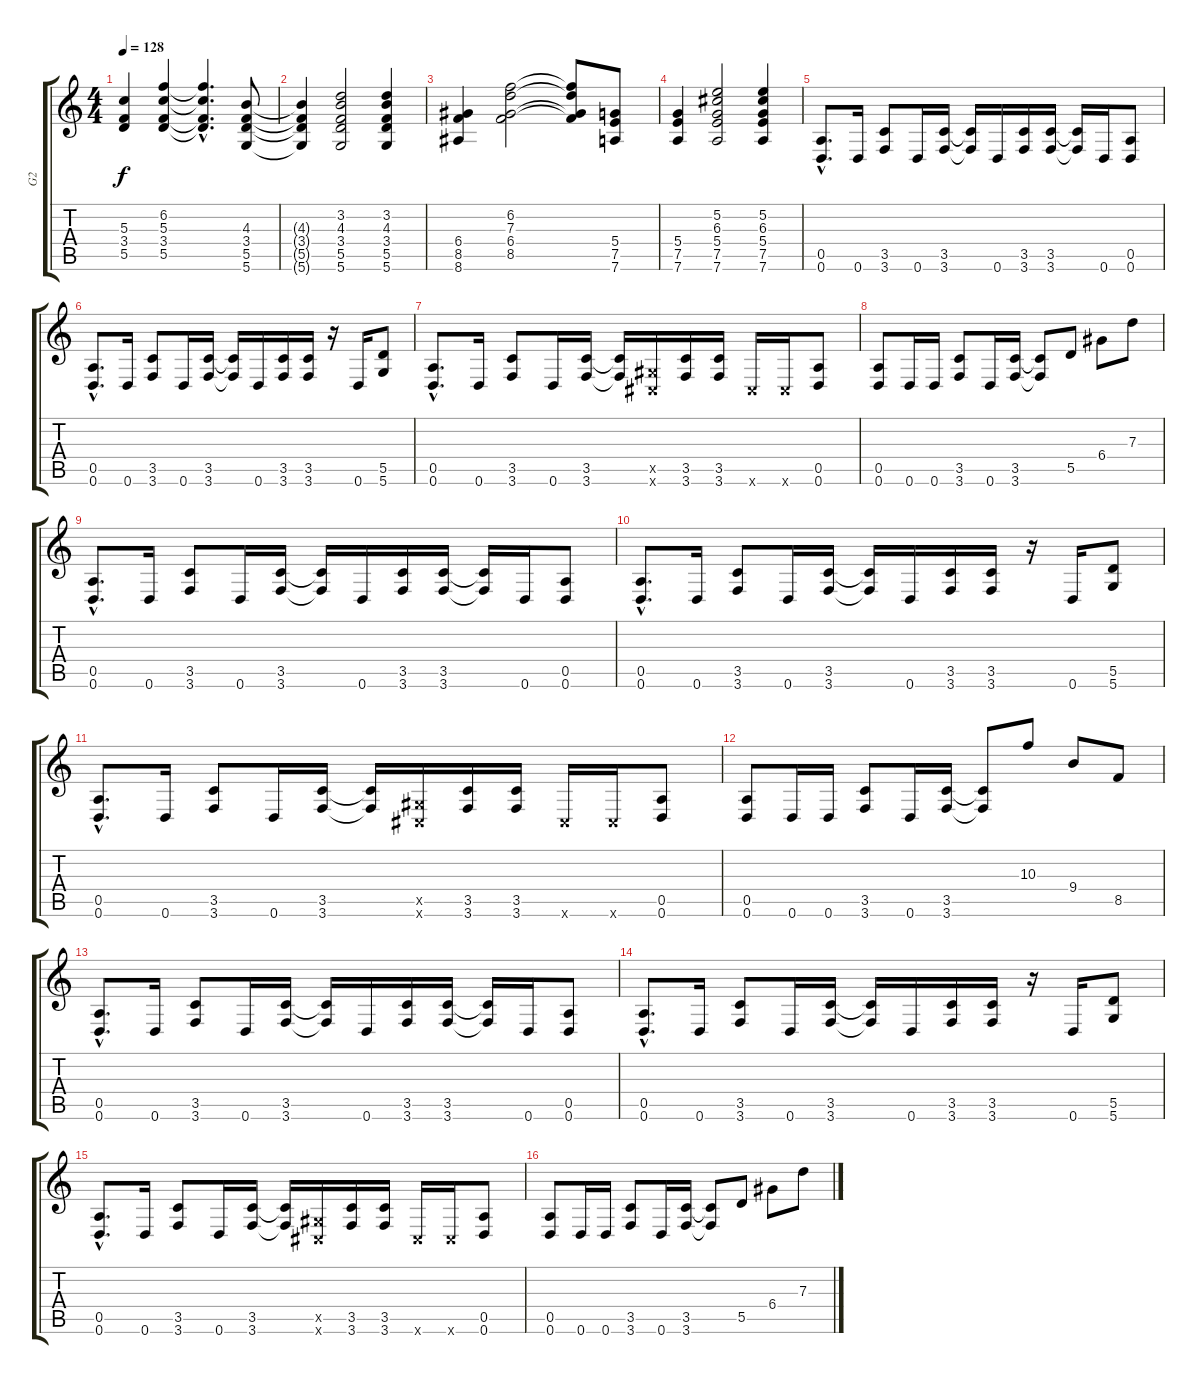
\track ("G2" "G2") {instrument distortionguitar}
\staff {score tabs}
\tuning (E4 B3 G3 D3 A2 D2) {hide}
\ts (4 4)
\tempo 128
\clef g2
\ks c
(5.3 3.4 5.5).4{dy f} (6.2 5.3 3.4 5.5).4 (6.2{hac t} 5.3{hac t} 3.4{hac t} 5.5{hac t}).4{d} (4.3 3.4 5.5 5.6).8 |
(4.3{t} 3.4{t} 5.5{t} 5.6{t}).4 (3.2 4.3 3.4 5.5 5.6).2 (3.2 4.3 3.4 5.5 5.6).4 |
(6.4 8.5 8.6).4 (6.2 7.3 6.4 8.5).2 (6.2{t} 7.3{t} 6.4{t} 8.5{t}).8 (5.4 7.5 7.6).8 |
(5.4 7.5 7.6).4 (5.2 6.3 5.4 7.5 7.6).2 (5.2 6.3 5.4 7.5 7.6).4 |
(0.5{hac} 0.6{hac}).8{d} 0.6.16 (3.5 3.6).8 0.6.16 (3.5 3.6).16 (3.5{t} 3.6{t}).16 0.6.16 (3.5 3.6).16 (3.5 3.6).16 (3.5{t} 3.6{t}).16 0.6.16 (0.5 0.6).8 |
(0.5{hac} 0.6{hac}).8{d} 0.6.16 (3.5 3.6).8 0.6.16 (3.5 3.6).16 (3.5{t} 3.6{t}).16 0.6.16 (3.5 3.6).16 (3.5 3.6).16 r.16 0.6.16 (5.5 5.6).8 |
(0.5{hac} 0.6{hac}).8{d} 0.6.16 (3.5 3.6).8 0.6.16 (3.5 3.6).16 (3.5{t} 3.6{t}).16 (-1.5{x} -1.6{x}).16 (3.5 3.6).16 (3.5 3.6).16 -1.6{x}.16 -1.6{x}.16 (0.5 0.6).8 |
(0.5 0.6).8 0.6.16 0.6.16 (3.5 3.6).8 0.6.16 (3.5 3.6).16 (3.5{t} 3.6{t}).8 5.5.8 6.4.8 7.3.8 |
(0.5{hac} 0.6{hac}).8{d} 0.6.16 (3.5 3.6).8 0.6.16 (3.5 3.6).16 (3.5{t} 3.6{t}).16 0.6.16 (3.5 3.6).16 (3.5 3.6).16 (3.5{t} 3.6{t}).16 0.6.16 (0.5 0.6).8 |
(0.5{hac} 0.6{hac}).8{d} 0.6.16 (3.5 3.6).8 0.6.16 (3.5 3.6).16 (3.5{t} 3.6{t}).16 0.6.16 (3.5 3.6).16 (3.5 3.6).16 r.16 0.6.16 (5.5 5.6).8 |
(0.5{hac} 0.6{hac}).8{d} 0.6.16 (3.5 3.6).8 0.6.16 (3.5 3.6).16 (3.5{t} 3.6{t}).16 (-1.5{x} -1.6{x}).16 (3.5 3.6).16 (3.5 3.6).16 -1.6{x}.16 -1.6{x}.16 (0.5 0.6).8 |
(0.5 0.6).8 0.6.16 0.6.16 (3.5 3.6).8 0.6.16 (3.5 3.6).16 (3.5{t} 3.6{t}).8 10.3.8 9.4.8 8.5.8 |
(0.5{hac} 0.6{hac}).8{d} 0.6.16 (3.5 3.6).8 0.6.16 (3.5 3.6).16 (3.5{t} 3.6{t}).16 0.6.16 (3.5 3.6).16 (3.5 3.6).16 (3.5{t} 3.6{t}).16 0.6.16 (0.5 0.6).8 |
(0.5{hac} 0.6{hac}).8{d} 0.6.16 (3.5 3.6).8 0.6.16 (3.5 3.6).16 (3.5{t} 3.6{t}).16 0.6.16 (3.5 3.6).16 (3.5 3.6).16 r.16 0.6.16 (5.5 5.6).8 |
(0.5{hac} 0.6{hac}).8{d} 0.6.16 (3.5 3.6).8 0.6.16 (3.5 3.6).16 (3.5{t} 3.6{t}).16 (-1.5{x} -1.6{x}).16 (3.5 3.6).16 (3.5 3.6).16 -1.6{x}.16 -1.6{x}.16 (0.5 0.6).8 |
(0.5 0.6).8 0.6.16 0.6.16 (3.5 3.6).8 0.6.16 (3.5 3.6).16 (3.5{t} 3.6{t}).8 5.5.8 6.4.8 7.3.8
